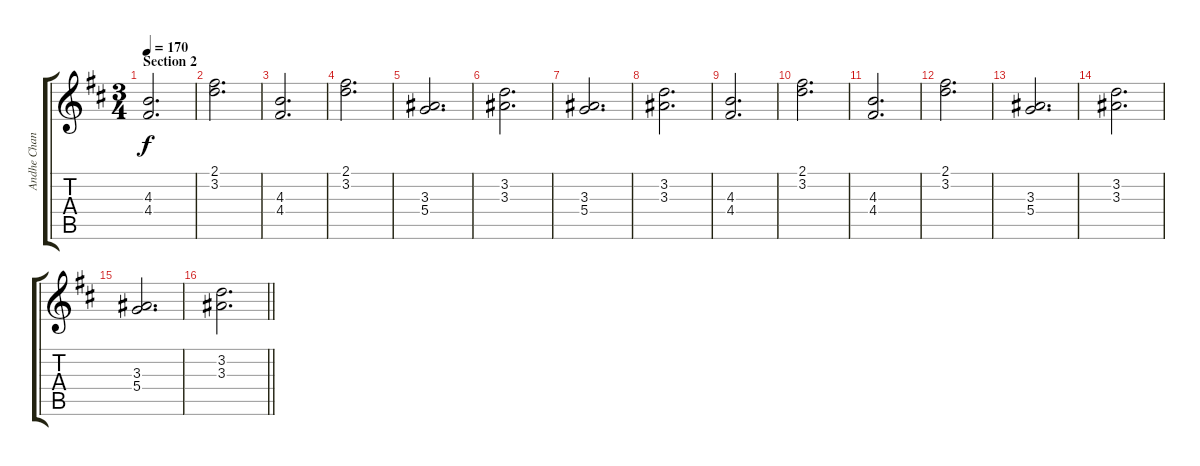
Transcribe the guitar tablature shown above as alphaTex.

\track ("Andhe Chandler (clean guitar)" "Andhe Chan") {instrument electricguitarclean}
\staff {score tabs}
\tuning (E4 B3 G3 D3 A2 E2) {hide}
\ts (3 4)
\section ("" "Section 2")
\tempo 170
\clef g2
\ks bminor
(4.3 4.4).2{d dy f} |
(2.1 3.2).2{d} |
(4.3 4.4).2{d} |
(2.1 3.2).2{d} |
(3.3 5.4).2{d} |
(3.2 3.3).2{d} |
(3.3 5.4).2{d} |
(3.2 3.3).2{d} |
(4.3 4.4).2{d} |
(2.1 3.2).2{d} |
(4.3 4.4).2{d} |
(2.1 3.2).2{d} |
(3.3 5.4).2{d} |
(3.2 3.3).2{d} |
(3.3 5.4).2{d} |
\barLineRight lightlight
(3.2 3.3).2{d}
